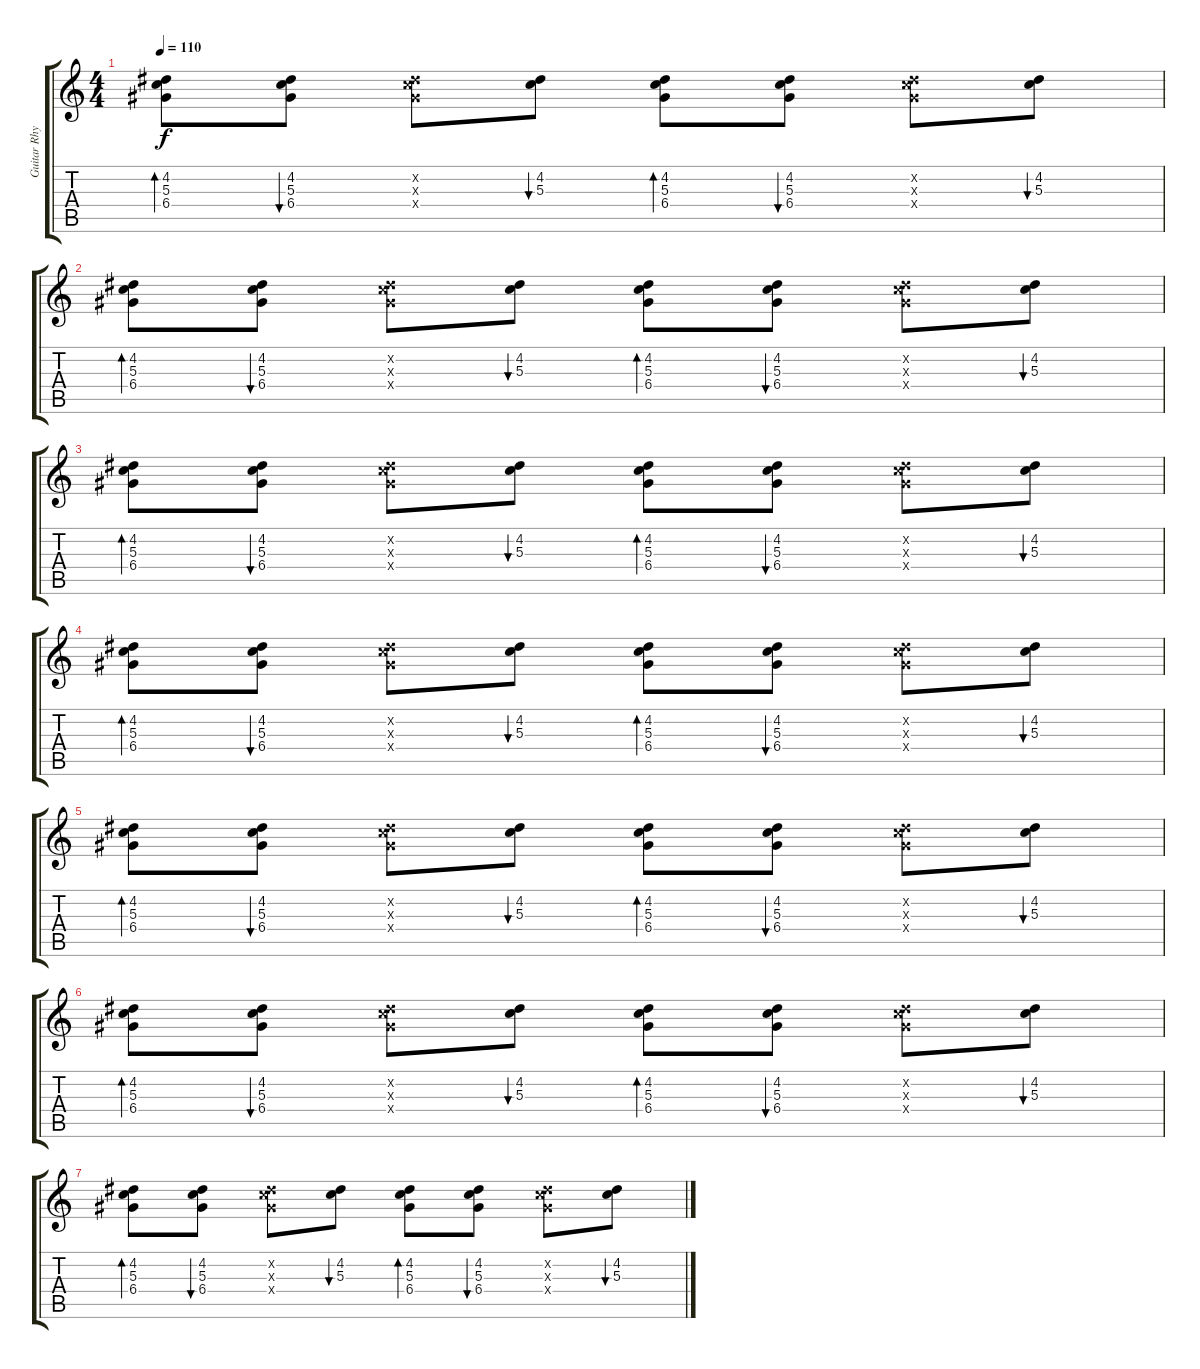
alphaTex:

\track ("Guitar Rhytem" "Guitar Rhy") {instrument acousticguitarsteel}
\staff {score tabs}
\tuning (E4 B3 G3 D3 A2 E2) {hide}
\ts (4 4)
\tempo 110
\clef g2
\ks c
(4.2 5.3 6.4).8{bd 60 dy f} (4.2 5.3 6.4).8{bu 60} (4.2{x} 5.3{x} 6.4{x}).8 (4.2 5.3).8{bu 60} (4.2 5.3 6.4).8{bd 60} (4.2 5.3 6.4).8{bu 60} (4.2{x} 5.3{x} 6.4{x}).8 (4.2 5.3).8{bu 60} |
(4.2 5.3 6.4).8{bd 60} (4.2 5.3 6.4).8{bu 60} (4.2{x} 5.3{x} 6.4{x}).8 (4.2 5.3).8{bu 60} (4.2 5.3 6.4).8{bd 60} (4.2 5.3 6.4).8{bu 60} (4.2{x} 5.3{x} 6.4{x}).8 (4.2 5.3).8{bu 60} |
(4.2 5.3 6.4).8{bd 60} (4.2 5.3 6.4).8{bu 60} (4.2{x} 5.3{x} 6.4{x}).8 (4.2 5.3).8{bu 60} (4.2 5.3 6.4).8{bd 60} (4.2 5.3 6.4).8{bu 60} (4.2{x} 5.3{x} 6.4{x}).8 (4.2 5.3).8{bu 60} |
(4.2 5.3 6.4).8{bd 60} (4.2 5.3 6.4).8{bu 60} (4.2{x} 5.3{x} 6.4{x}).8 (4.2 5.3).8{bu 60} (4.2 5.3 6.4).8{bd 60} (4.2 5.3 6.4).8{bu 60} (4.2{x} 5.3{x} 6.4{x}).8 (4.2 5.3).8{bu 60} |
(4.2 5.3 6.4).8{bd 60} (4.2 5.3 6.4).8{bu 60} (4.2{x} 5.3{x} 6.4{x}).8 (4.2 5.3).8{bu 60} (4.2 5.3 6.4).8{bd 60} (4.2 5.3 6.4).8{bu 60} (4.2{x} 5.3{x} 6.4{x}).8 (4.2 5.3).8{bu 60} |
(4.2 5.3 6.4).8{bd 60} (4.2 5.3 6.4).8{bu 60} (4.2{x} 5.3{x} 6.4{x}).8 (4.2 5.3).8{bu 60} (4.2 5.3 6.4).8{bd 60} (4.2 5.3 6.4).8{bu 60} (4.2{x} 5.3{x} 6.4{x}).8 (4.2 5.3).8{bu 60} |
(4.2 5.3 6.4).8{bd 60} (4.2 5.3 6.4).8{bu 60} (4.2{x} 5.3{x} 6.4{x}).8 (4.2 5.3).8{bu 60} (4.2 5.3 6.4).8{bd 60} (4.2 5.3 6.4).8{bu 60} (4.2{x} 5.3{x} 6.4{x}).8 (4.2 5.3).8{bu 60}
